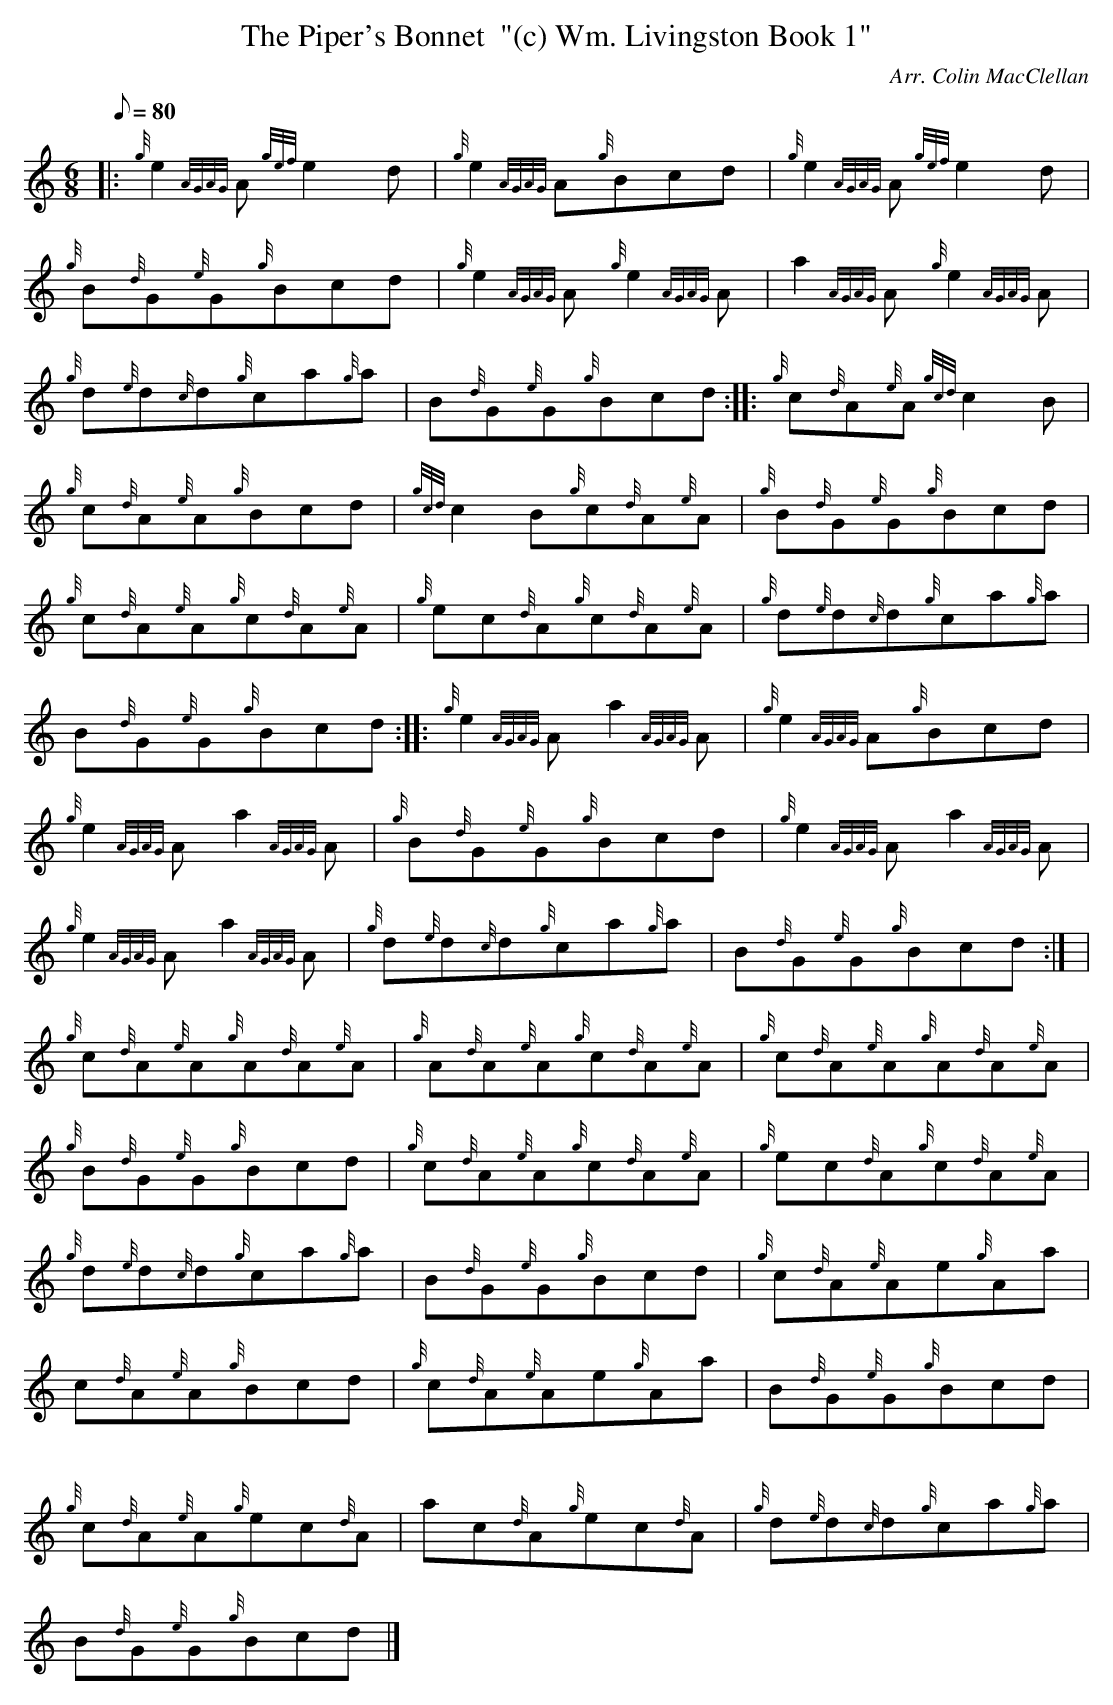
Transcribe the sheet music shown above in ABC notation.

X:1
T:The Piper's Bonnet  "(c) Wm. Livingston Book 1"
M:6/8
L:1/8
Q:80
C:Arr. Colin MacClellan
K:HP
|: {g}e2{AGAG}A{gef}e2d | \
{g}e2{AGAG}A{g}Bcd | \
{g}e2{AGAG}A{gef}e2d |
{g}B{d}G{e}G{g}Bcd | \
{g}e2{AGAG}A{g}e2{AGAG}A | \
a2{AGAG}A{g}e2{AGAG}A |
{g}d{e}d{c}d{g}ca{g}a | \
B{d}G{e}G{g}Bcd :: \
{g}c{d}A{e}A{gcd}c2B |
{g}c{d}A{e}A{g}Bcd | \
{gcd}c2B{g}c{d}A{e}A | \
{g}B{d}G{e}G{g}Bcd |
{g}c{d}A{e}A{g}c{d}A{e}A | \
{g}ec{d}A{g}c{d}A{e}A | \
{g}d{e}d{c}d{g}ca{g}a |
B{d}G{e}G{g}Bcd :: \
{g}e2{AGAG}Aa2{AGAG}A | \
{g}e2{AGAG}A{g}Bcd |
{g}e2{AGAG}Aa2{AGAG}A | \
{g}B{d}G{e}G{g}Bcd | \
{g}e2{AGAG}Aa2{AGAG}A |
{g}e2{AGAG}Aa2{AGAG}A | \
{g}d{e}d{c}d{g}ca{g}a | \
B{d}G{e}G{g}Bcd:| [ |
{g}c{d}A{e}A{g}A{d}A{e}A | \
{g}A{d}A{e}A{g}c{d}A{e}A | \
{g}c{d}A{e}A{g}A{d}A{e}A |
{g}B{d}G{e}G{g}Bcd | \
{g}c{d}A{e}A{g}c{d}A{e}A | \
{g}ec{d}A{g}c{d}A{e}A |
{g}d{e}d{c}d{g}ca{g}a | \
B{d}G{e}G{g}Bcd | \
{g}c{d}A{e}Ae{g}Aa |
c{d}A{e}A{g}Bcd | \
{g}c{d}A{e}Ae{g}Aa | \
B{d}G{e}G{g}Bcd |
{g}c{d}A{e}A{g}ec{d}A | \
ac{d}A{g}ec{d}A | \
{g}d{e}d{c}d{g}ca{g}a |
B{d}G{e}G{g}Bcd|]
